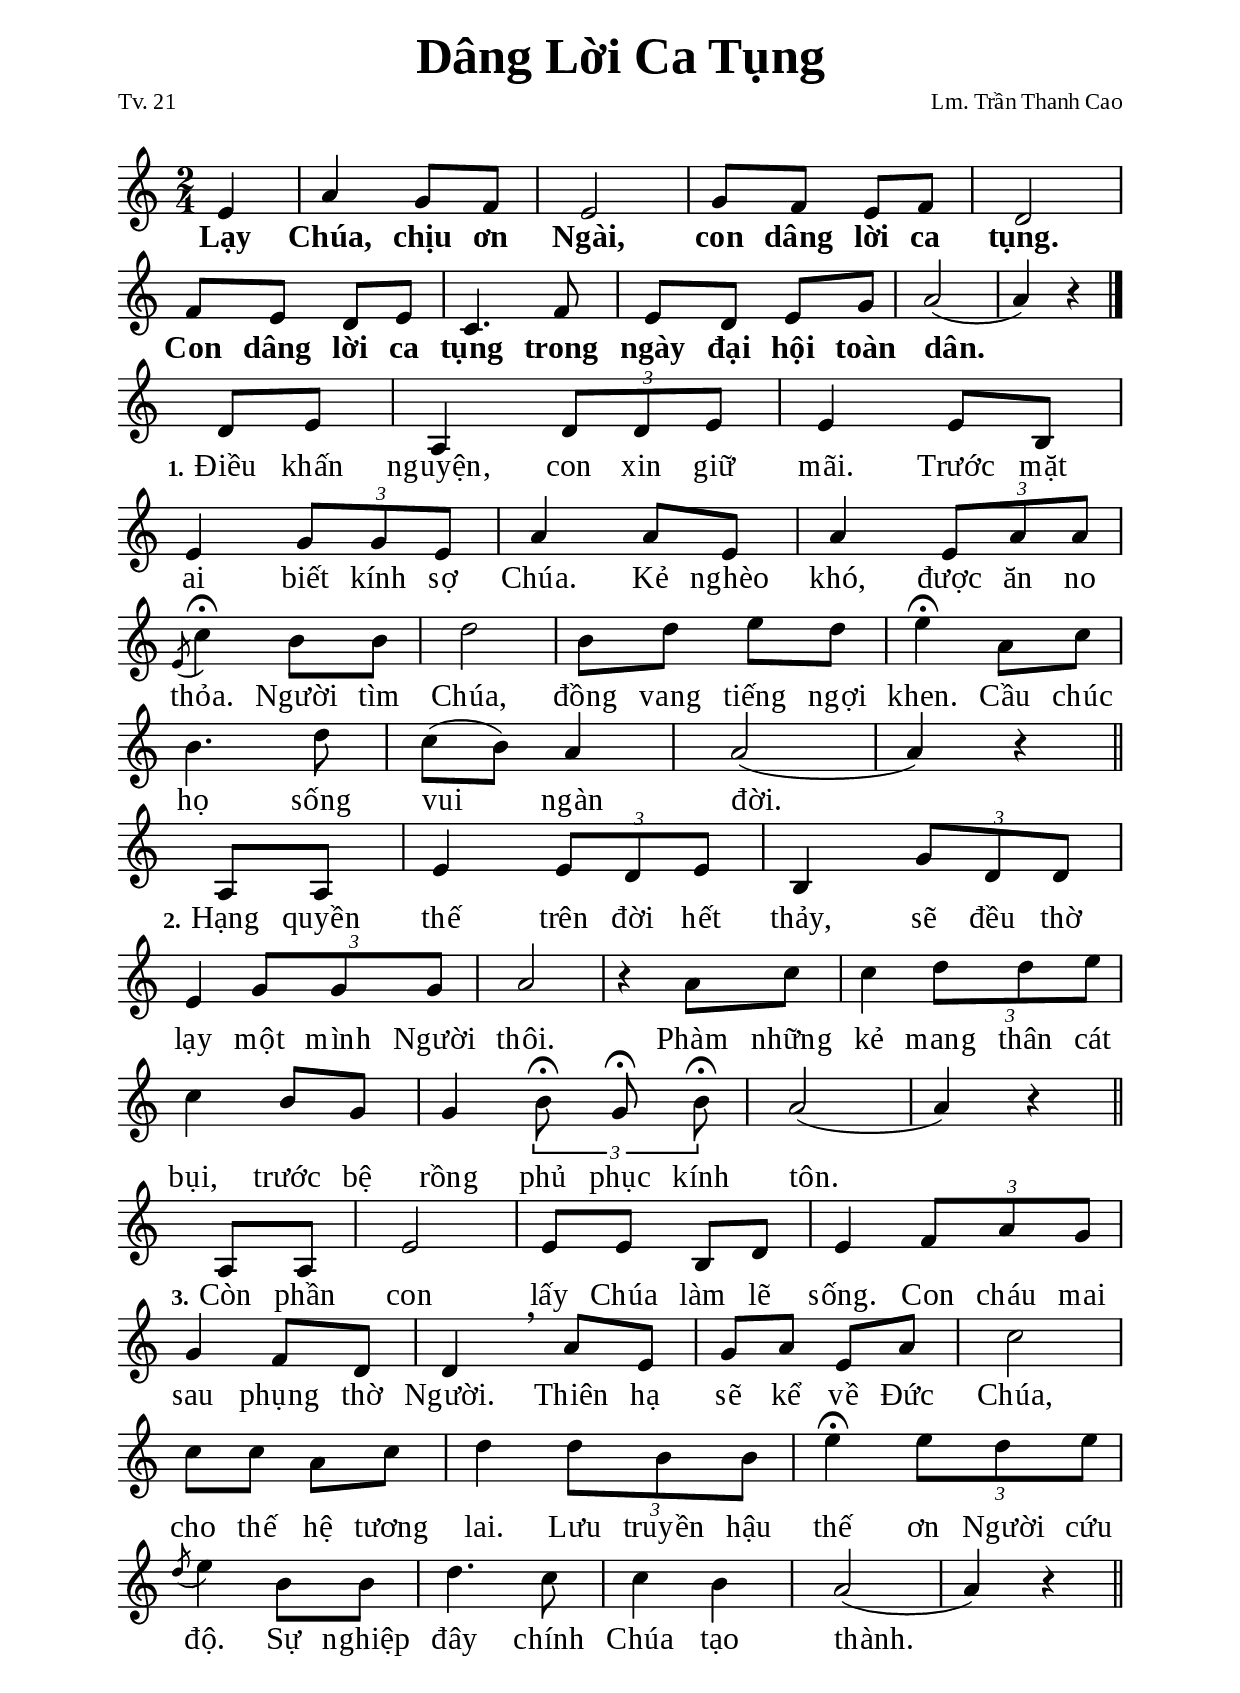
% Cài đặt chung
\version "2.20.0"
\include "english.ly"

\header {
  title = \markup { \fontsize #3 "Dâng Lời Ca Tụng" }
  poet = "Tv. 21"
  composer = "Lm. Trần Thanh Cao"
  arranger = " "
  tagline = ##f
}


\paper {
   #(set-paper-size "a4")
  top-margin = 10\mm
  bottom-margin = 10\mm
  left-margin = 20\mm
  right-margin = 20\mm
  indent = #0
  #(define fonts
    (make-pango-font-tree
      "Liberation Serif"
      "Liberation Serif"
      "Liberation Serif"
      (/ 20 20)))
  page-count = #1
}

% Nhạc điệp khúc
nhacDiepKhuc = \relative c' {

  \partial 4 e4 |
  a g8 f |
  e2 |
  g8 f e f |
  d2 |
  f8 e d e |
  c4. f8 |
  e d e g |
  a2 ( |
  a4) r \bar "|."
}

% Nhạc phiên khúc
nhacPhienKhucMot = \relative c' {

  \partial 4 d8 e |
  a,4 \tuplet 3/2 { d8 d e } |
  e4 e8 b |
  e4 \tuplet 3/2 { g8 g e } |
  a4 a8 e |
  a4 \tuplet 3/2 { e8 a a } |
  \acciaccatura e8 c'4 \fermata b8 b |
  d2 |
  b8 d e d |
  e4 \fermata a,8 c |
  b4. d8 |
  c8 (b) a4 |
  a2 ( |
  a4) r \bar "||"
}

nhacPhienKhucHai = \relative c' {

  \partial 4 a8 a |
  e'4 \tuplet 3/2 { e8 d e } |
  b4 \tuplet 3/2 { g'8 d d } |
  e4 \tuplet 3/2 { g8 g g } |
  a2 |
  r4 a8 c |
  c4 \tuplet 3/2 { d8 d e } |
  c4 b8 g |
  g4
  \autoBeamOff \tuplet 3/2 { b8 \fermata g \fermata b \fermata } |
  a2 ( |
  a4) r \bar "||"
}

nhacPhienKhucBa = \relative c' {

  \partial 4 a8 a |
  e'2 |
  e8 e b d |
  e4 \tuplet 3/2 { f8 a g } |
  g4 f8 d |
  d4 \breathe a'8 e |
  g a e a |
  c2 |
  c8 c a c |
  d4 \tuplet 3/2 { d8 b b } |
  e4 \fermata \tuplet 3/2 { e8 d e } |
  \acciaccatura d8 e4 b8 b |
  d4. c8 |
  c4 b |
  a2 ( |
  a4) r \bar "||"
}

% Lời điệp khúc
loiDiepKhuc = \lyricmode {
 
  Lạy Chúa, chịu ơn Ngài, con dâng lời ca tụng.
  Con dâng lời ca tụng trong ngày đại hội toàn dân.
}

% Lời phiên khúc
loiPhienKhucMot = \lyricmode {
  \set stanza = #"1."
  Điều khấn nguyện, con xin giữ mãi.
  Trước mặt ai biết kính sợ Chúa.
  Kẻ nghèo khó, được ăn no thỏa.
  Người tìm Chúa, đồng vang tiếng ngợi khen.
  Cầu chúc họ sống vui ngàn đời.
}

loiPhienKhucHai = \lyricmode {
  \set stanza = #"2."
  Hạng quyền thế trên đời hết thảy,
  sẽ đều thờ lạy một mình Người thôi.
  Phàm những kẻ mang thân cát bụi,
  trước bệ rồng phủ phục kính tôn.
}

loiPhienKhucBa = \lyricmode {
  \set stanza = #"3."
  Còn phần con lấy Chúa làm lẽ sống.
  Con cháu mai sau phụng thờ Người.
  Thiên hạ sẽ kể về Đức Chúa,
  cho thế hệ tương lai.
  Lưu truyền hậu thế ơn Người cứu độ.
  Sự nghiệp đây chính Chúa tạo thành.
}


% Dàn trang
\score {
  \new ChoirStaff <<
    \new Staff = diepKhuc \with {
        \consists "Merge_rests_engraver"
        \magnifyStaff #(magstep +1)
      }
      <<
      \new Voice = beSop {
        \key c \major \time 2/4 \stemNeutral \nhacDiepKhuc
      }
    >>
    \new Lyrics \lyricsto beSop \loiDiepKhuc
  >>
  \layout {
    \override Lyrics.LyricText.font-series = #'bold
    \override Lyrics.LyricText.font-size = #+3
    \override Lyrics.LyricSpace.minimum-distance = #2.0
    \override Score.BarNumber.break-visibility = ##(#f #f #f)
    \override Score.SpacingSpanner.uniform-stretching = ##t
  }
}

\score {
  \new ChoirStaff <<
    \new Staff = phienKhuc \with {
        \magnifyStaff #(magstep +1)
      }
      <<
      \new Voice = beSop {
        \key c \major \time 2/4 \nhacPhienKhucMot
      }
    >>
    \new Lyrics \lyricsto beSop \loiPhienKhucMot
  >>
  \layout {
    \override Staff.TimeSignature.transparent = ##t
    \override Lyrics.LyricText.font-size = #+3
    \override Lyrics.LyricSpace.minimum-distance = #2.0
    \override Score.BarNumber.break-visibility = ##(#f #f #f)
    \override Score.SpacingSpanner.uniform-stretching = ##t
  } 
}

\score {
  \new ChoirStaff <<
    \new Staff = phienKhuc \with {
        \magnifyStaff #(magstep +1)
      }
      <<
      \new Voice = beSop {
        \key c \major \time 2/4 \nhacPhienKhucHai
      }
    >>
    \new Lyrics \lyricsto beSop \loiPhienKhucHai
  >>
  \layout {
    \override Staff.TimeSignature.transparent = ##t
    \override Lyrics.LyricText.font-size = #+3
    \override Lyrics.LyricSpace.minimum-distance = #2.0
    \override Score.BarNumber.break-visibility = ##(#f #f #f)
    \override Score.SpacingSpanner.uniform-stretching = ##t
  } 
}

\score {
  \new ChoirStaff <<
    \new Staff = phienKhuc \with {
        \magnifyStaff #(magstep +1)
      }
      <<
      \new Voice = beSop {
        \key c \major \time 2/4 \nhacPhienKhucBa
      }
    >>
    \new Lyrics \lyricsto beSop \loiPhienKhucBa
  >>
  \layout {
    \override Staff.TimeSignature.transparent = ##t
    \override Lyrics.LyricText.font-size = #+3
    \override Lyrics.LyricSpace.minimum-distance = #2.0
    \override Score.BarNumber.break-visibility = ##(#f #f #f)
    \override Score.SpacingSpanner.uniform-stretching = ##t
  } 
}
